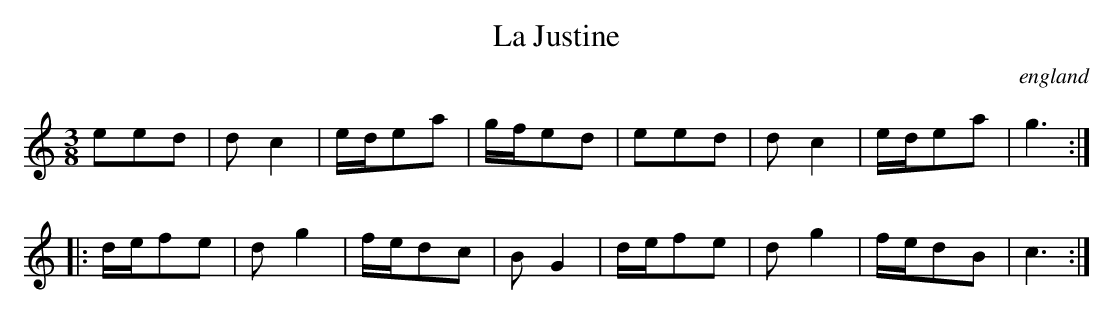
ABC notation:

X:1
T:La Justine
O:england
M:3/8
L:1/8
K:C
eed|dc2|e/d/ea|g/f/ed|\
eed|dc2|e/d/ea|g3:|
|:d/e/fe|dg2|f/e/dc|BG2|\
d/e/fe|dg2|f/e/dB|c3:|
